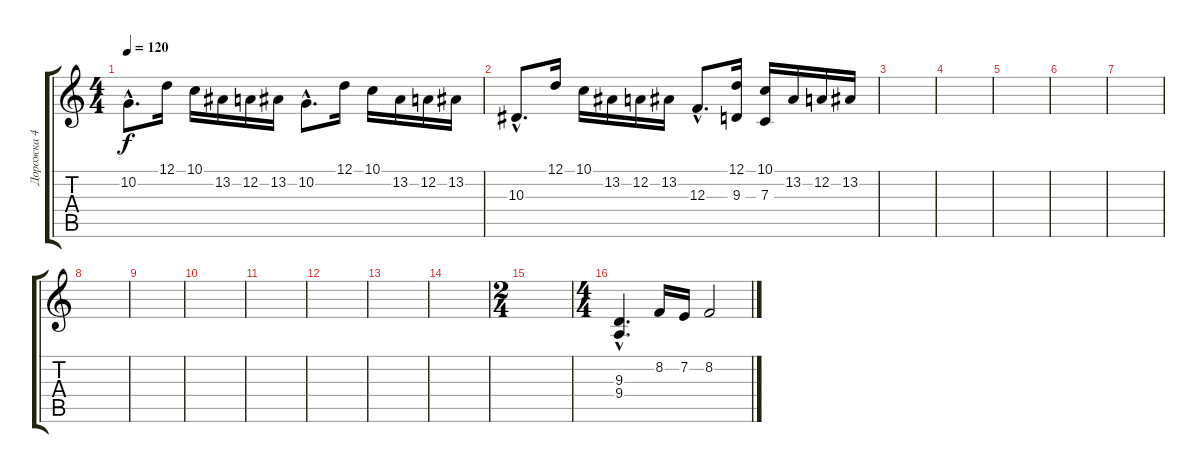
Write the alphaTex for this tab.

\track ("Дорожка 4" "Дорожка 4") {instrument musicbox}
\staff {score tabs}
\tuning (D4 A3 F3 C3 G2 D2) {hide}
\ts (4 4)
\tempo 120
\clef g2
\ks c
10.2{hac}.8{d dy f} 12.1.16 10.1.16 13.2.16 12.2.16 13.2.16 10.2{hac}.8{d} 12.1.16 10.1.16 13.2.16 12.2.16 13.2.16 |
10.3{hac}.8{d} 12.1.16 10.1.16 13.2.16 12.2.16 13.2.16 12.3{hac}.8{d} (12.1 9.3).16 (10.1 7.3).16 13.2.16 12.2.16 13.2.16 |
|
|
|
|
|
|
|
|
|
|
|
|
\ts (2 4)
|
\ts (4 4)
(9.3{hac} 9.4{hac}).4{d} 8.2.16 7.2.16 8.2.2
